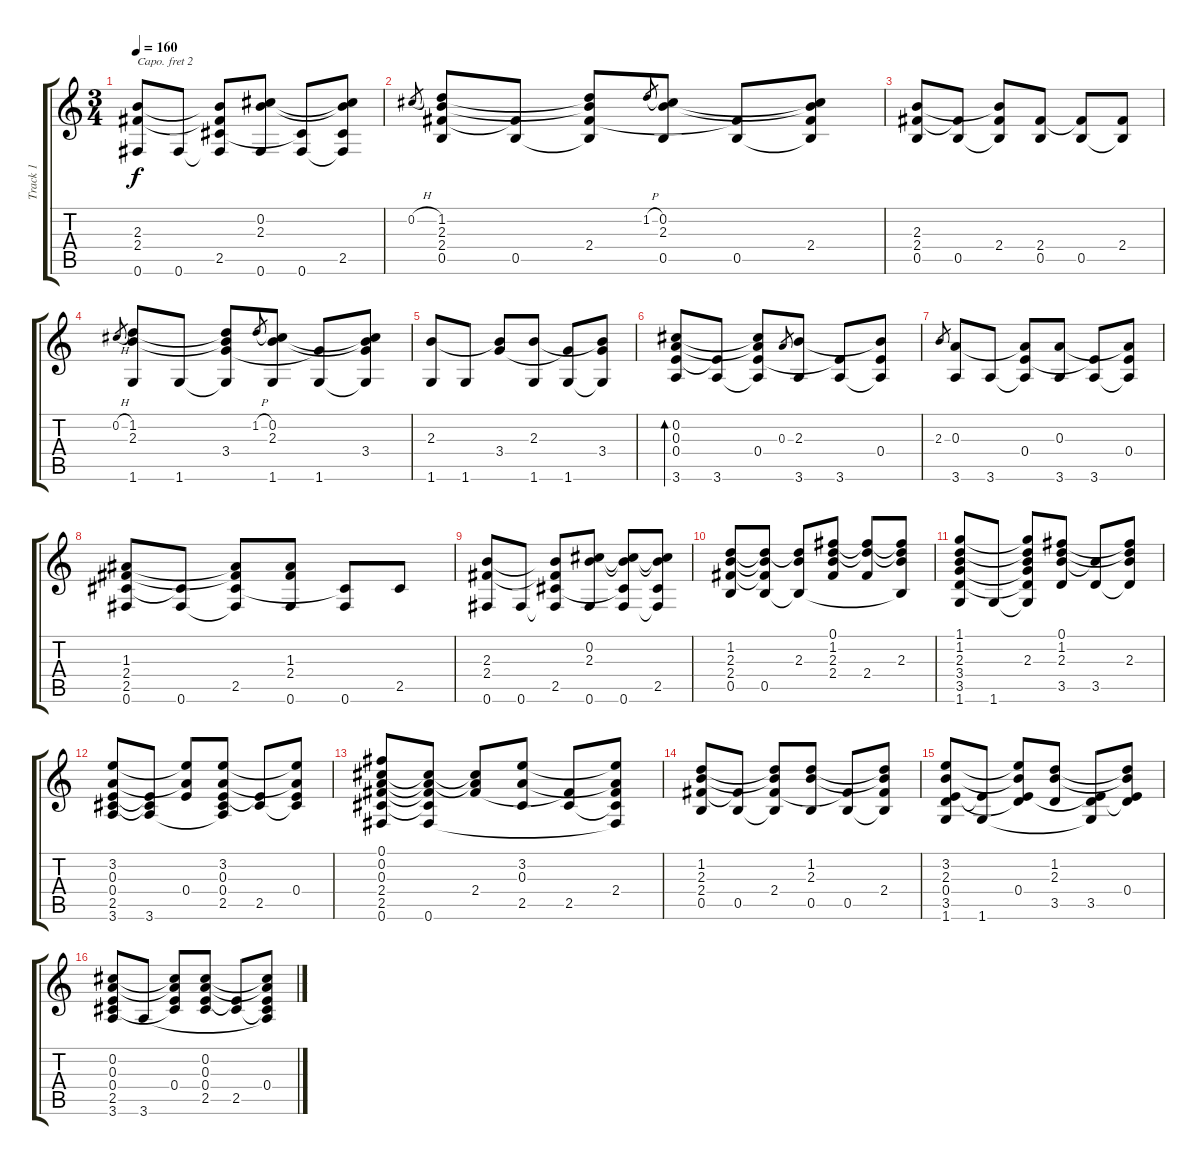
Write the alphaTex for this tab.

\track ("Track 1" "Track 1") {instrument acousticguitarsteel}
\staff {score tabs}
\capo 2
\tuning (E4 B3 G3 D3 A2 E2) {hide}
\ts (3 4)
\tempo 160
\clef g2
\ks c
(2.3 2.4 0.6).8{dy f} 0.6.8 (2.3{t} 2.4{t} 2.5 0.6{t}).8 (0.2 2.3 0.6).8 (2.5{t} 0.6).8 (0.2{t} 2.3{t} 2.5 0.6{t}).8 |
0.2{h}.8{gr} (1.2 2.3 2.4 0.5).8 (2.4{t} 0.5).8 (1.2{t} 2.3{t} 2.4 0.5{t}).8 1.2{h}.8{gr} (0.2 2.3 0.5).8 (2.4{t} 0.5).8 (0.2{t} 2.3{t} 2.4 0.5{t}).8 |
(2.3 2.4 0.5).8 (2.4{t} 0.5).8 (2.3{t} 2.4 0.5{t}).8 (2.4 0.5).8 (2.4{t} 0.5).8 (2.4 0.5{t}).8 |
0.2{h}.8{gr} (1.2 2.3 1.6).8 1.6.8 (1.2{t} 2.3{t} 3.4 1.6{t}).8 1.2{h}.8{gr} (0.2 2.3 1.6).8 (3.4{t} 1.6).8 (0.2{t} 2.3{t} 3.4 1.6{t}).8 |
(2.3 1.6).8 1.6.8 (2.3{t} 3.4).8 (2.3 1.6).8 (3.4{t} 1.6).8 (2.3{t} 3.4 1.6{t}).8 |
(0.2 0.3 0.4 3.6).8{bd 60} (0.4{t} 3.6).8 (0.2{t} 0.3{t} 0.4 3.6{t}).8 0.3.8{gr} (2.3 3.6).8 (0.4{t} 3.6).8 (2.3{t} 0.4 3.6{t}).8 |
2.3.8{gr} (0.3 3.6).8 3.6.8 (0.3{t} 0.4 3.6{t}).8 (0.3 3.6).8 (0.4{t} 3.6).8 (0.3{t} 0.4 3.6{t}).8 |
(1.3 2.4 2.5 0.6).8 (2.5{t} 0.6).8 (1.3{t} 2.4{t} 2.5 0.6{t}).8 (1.3 2.4 0.6).8 (2.5{t} 0.6).8 2.5.8 |
(2.3 2.4 0.6).8 0.6.8 (2.3{t} 2.4{t} 2.5 0.6{t}).8 (0.2 2.3 0.6).8 (0.2{t} 2.3{t} 2.5{t} 0.6).8 (0.2{t} 2.3{t} 2.5 0.6{t}).8 |
(1.2 2.3 2.4 0.5).8 (1.2{t} 2.3{t} 2.4{t} 0.5).8 (1.2{t} 2.3 0.5{t}).8 (0.1 1.2 2.3 2.4).8 (0.1{t} 1.2{t} 2.4).8 (0.1{t} 1.2{t} 2.3 0.5{t}).8 |
(1.1 1.2 2.3 3.4 3.5 1.6).8 1.6.8 (1.1{t} 1.2{t} 2.3 3.4{t} 3.5{t} 1.6{t}).8 (0.1 1.2 2.3 3.5).8 (2.3{t} 3.5).8 (0.1{t} 1.2{t} 2.3 3.5{t}).8 |
(3.2 0.3 0.4 2.5 3.6).8 (0.4{t} 2.5{t} 3.6).8 (3.2{t} 0.3{t} 0.4).8 (3.2 0.3 0.4 2.5 3.6{t}).8 (0.4{t} 2.5).8 (3.2{t} 0.3{t} 0.4 2.5{t}).8 |
(0.1 0.2 0.3 2.4 2.5 0.6).8 (0.2{t} 0.3{t} 2.4{t} 2.5{t} 0.6).8 (0.2{t} 0.3{t} 2.4).8 (3.2 0.3 2.5).8 (2.4{t} 2.5).8 (3.2{t} 0.3{t} 2.4 2.5{t} 0.6{t}).8 |
(1.2 2.3 2.4 0.5).8 (2.4{t} 0.5).8 (1.2{t} 2.3{t} 2.4 0.5{t}).8 (1.2 2.3 0.5).8 (2.4{t} 0.5).8 (1.2{t} 2.3{t} 2.4 0.5{t}).8 |
(3.2 2.3 0.4 3.5 1.6).8 (0.4{t} 1.6).8 (3.2{t} 2.3{t} 0.4 3.5{t}).8 (1.2 2.3 3.5).8 (0.4{t} 3.5 1.6{t}).8 (1.2{t} 2.3{t} 0.4 3.5{t}).8 |
(0.2 0.3 0.4 2.5 3.6).8 3.6.8 (0.2{t} 0.3{t} 0.4 2.5{t}).8 (0.2 0.3 0.4 2.5).8 (0.4{t} 2.5).8 (0.2{t} 0.3{t} 0.4 2.5{t} 3.6{t}).8
